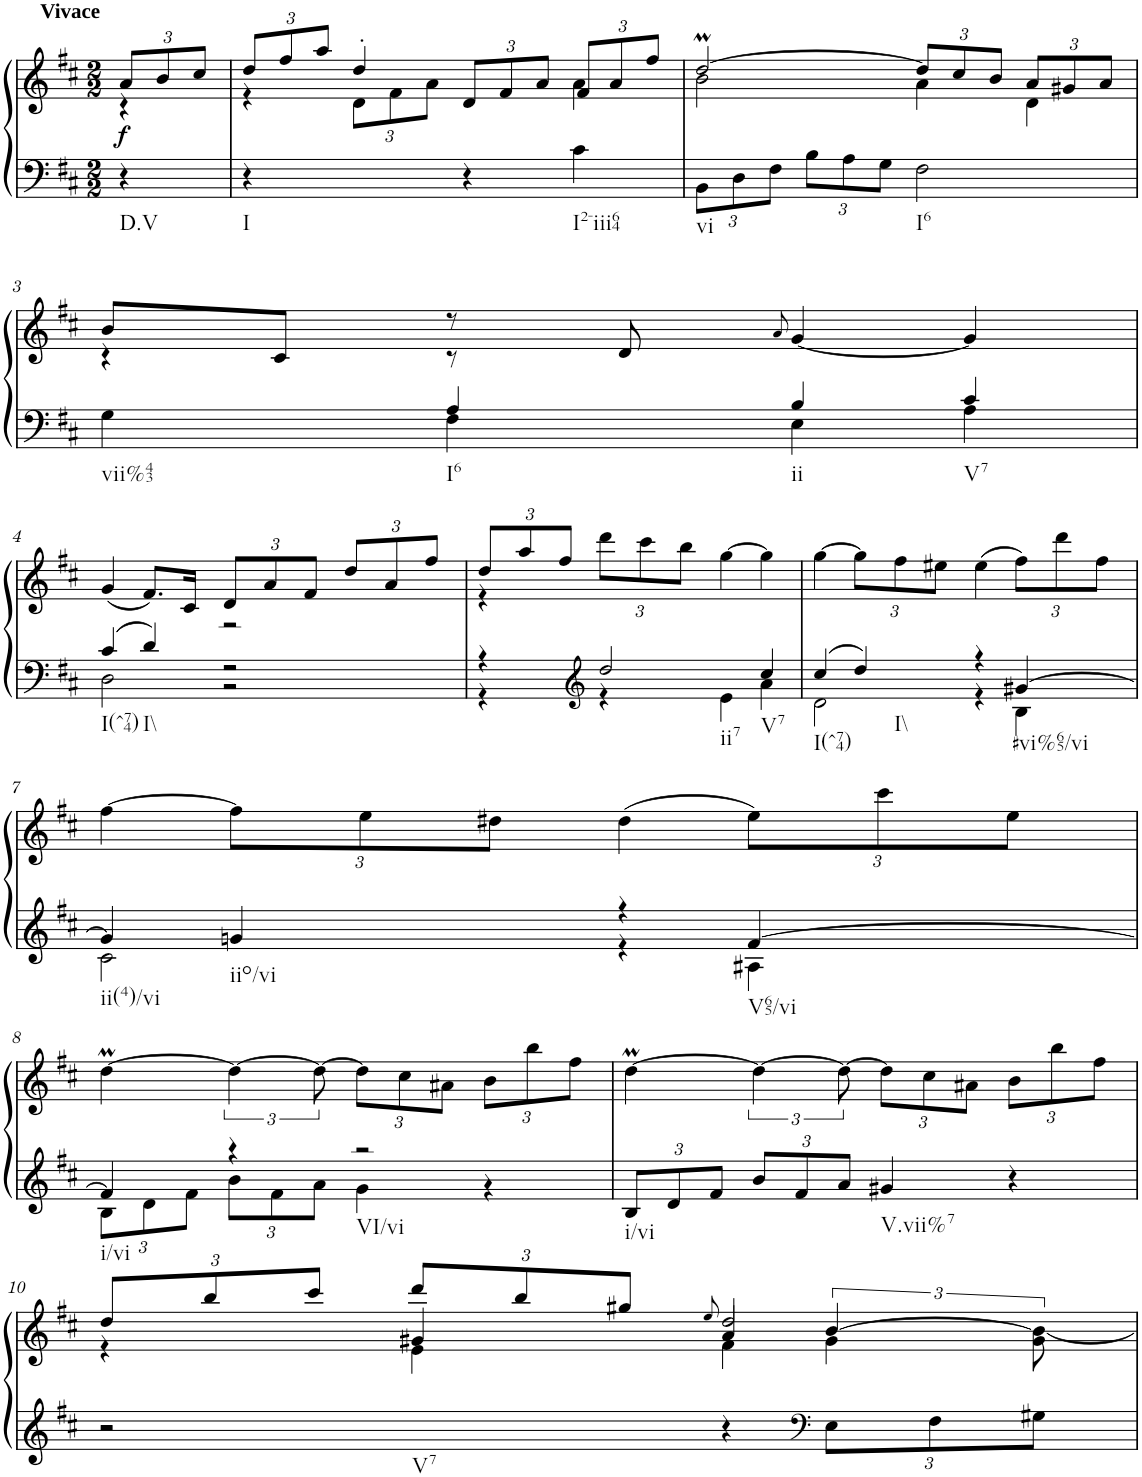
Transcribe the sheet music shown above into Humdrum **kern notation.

**kern	**kern	**dynam
*part1	*part1	*part1
*staff2	*staff1	*staff1/2
*I"Klavier links	*	*
*clefF4	*clefG2	*
*k[f#c#]	*k[f#c#]	*
*M2/2	*M2/2	*
*	*Xbrackettup	*
=	=	=
*	*^	*
!	!LO:TX:a:B:t=Vivace	!	!
!LO:TX:b:t=D.V	!	!	!
!	!	!	!LO:DY:b
4r	12a/L	4r	f
.	12b/	.	.
.	12cc#/J	.	.
=1	=1	=1	=1
!LO:TX:b:t=I	!	!	!
4r	12dd/L	4r	.
.	12ff#/	.	.
.	12aa/J	.	.
4ryy	4dd'/	12d\L	.
.	.	12f#\	.
.	.	12a\J	.
4r	12d/L	4ryy	.
.	12f#/	.	.
.	12a/J	.	.
!LO:TX:b:t=I2-iii64	!	!	!
4c#\	12f#/L	4a\	.
.	12a/	.	.
.	12ff#/J	.	.
=2	=2	=2	=2
*Xbrackettup	*	*	*
!LO:TX:b:t=vi	!	!	!
12BB\L	[2ddM/	2b\	.
12D\	.	.	.
12F#\J	.	.	.
12B\L	.	.	.
12A\	.	.	.
12G\J	.	.	.
!LO:TX:b:t=I6	!	!	!
2F#\	12dd/L]	4a\	.
.	12cc#/	.	.
.	12b/J	.	.
.	12a/L	4d\	.
.	12g#X/	.	.
.	12a/J	.	.
!!LO:LB:g=z	!!
=3	=3	=3	=3
*^	*	*	*
!LO:TX:b:t=vii%43	!	!	!	!
4G\	4ryy	8b/L	4r	.
.	.	8c#/J	.	.
!LO:TX:b:t=I6	!	!	!	!
4A/	4F#\	8r	8r	.
.	.	8d/	2ryy	.
.	.	8qa/	.	.
!LO:TX:b:t=ii	!	!	!	!
4B/	4E\	[4g/	.	.
!LO:TX:b:t=V7	!	!	!	!
4c#/	4A\	4g/]	.	.
.	.	.	8ryy	.
!!LO:LB:g=z	!!
=4	=4	=4	=4	=4
!LO:TX:b:t=I(^74)	!	!	!	!
4c#/	2D\	(4g/	2ryy	.
!LO:TX:b:t=I\\	!	!	!	!
4d/	.	8.f#/L)	.	.
.	.	16c#/Jk	.	.
2r	2r	12d/L	2r	.
.	.	12a/	.	.
.	.	12f#/J	.	.
.	.	12dd/L	.	.
.	.	12a/	.	.
.	.	12ff#/J	.	.
=5	=5	=5	=5	=5
4r	4r	12dd/L	4r	.
.	.	12aa/	.	.
.	.	12ff#/J	.	.
*clefG2	*	*	*	*
!LO:TX:b:t=ii7	!	!	!	!
2dd/	4r	12ddd\L	2.ryy	.
.	.	12ccc#\	.	.
.	.	12bb\J	.	.
.	4e\	[4gg\	.	.
!LO:TX:b:t=V7	!	!	!	!
4cc#/	4a\	4gg\]	.	.
*	*	*v	*v	*
=6	=6	=6	=6
!LO:TX:b:t=I(^74)	!	!	!
4cc#/	2d\	[4gg\	.
!LO:TX:b:t=I\\	!	!	!
4dd/	.	12gg\L]	.
.	.	12ff#\	.
.	.	12ee#X\J	.
4r	4r	(4ee#\	.
!LO:TX:b:t=#vi%65/vi	!	!	!
[4g#X/	4B\	12ff#\L)	.
.	.	12ddd\	.
.	.	12ff#\J	.
!!LO:LB:g=z
=7	=7	=7	=7
!LO:TX:b:t=ii(4)/vi	!	!	!
4g#/]	2c#\	[4ff#\	.
!LO:TX:b:t=iio/vi	!	!	!
4gn/	.	12ff#\L]	.
.	.	12ee\	.
.	.	12dd#X\J	.
4r	4r	(4dd#\	.
!LO:TX:b:t=V65/vi	!	!	!
[4f#/	4A#X\	12ee\L)	.
.	.	12ccc#\	.
.	.	12ee\J	.
!!LO:LB:g=z
=8	=8	=8	=8
!LO:TX:b:t=i/vi	!	!	!
4f#/]	12B\L	[4ddM\	.
.	12d\	.	.
.	12f#\J	.	.
4r	12b\L	4dd\_	.
.	12f#\	.	.
.	12a\J	.	.
!LO:TX:b:t=VI/vi	!	!	!
2r	4g\	12dd\L]	.
.	.	12cc#\	.
.	.	12a#X\J	.
.	4r	12b\L	.
.	.	12bb\	.
.	.	12ff#\J	.
*v	*v	*	*
=9	=9	=9
!LO:TX:b:t=i/vi	!	!
12B/L	[4ddM\	.
12d/	.	.
12f#/J	.	.
12b/L	4dd\_	.
12f#/	.	.
12a/J	.	.
!LO:TX:b:t=V.vii%7	!	!
4g#X/	12dd\L]	.
.	12cc#\	.
.	12a#X\J	.
4r	12b\L	.
.	12bb\	.
.	12ff#\J	.
!!LO:LB:g=z
=10	=10	=10
*	*^	*
*	*	*^	*
!LO:TX:b:t=V7	!	!	!	!
2r	12dd/L	4r	4ryy	.
.	12bb/	.	.	.
.	12ccc#/J	.	.	.
.	12ddd/L	4e\	4g#X/	.
.	12bb/	.	.	.
.	12gg#X/J	.	.	.
.	8qee/	.	.	.
4r	2dd/	4a/	4f#\	.
*clefF4	*	*	*	*
*	*	*brackettup	*	*
12E\L	.	[6b/	4g#\	.
12F#\	.	.	.	.
12G#X\J	.	12g#\ 12b\_	.	.
*	*v	*v	*v	*
=	=	=
*-	*-	*-
